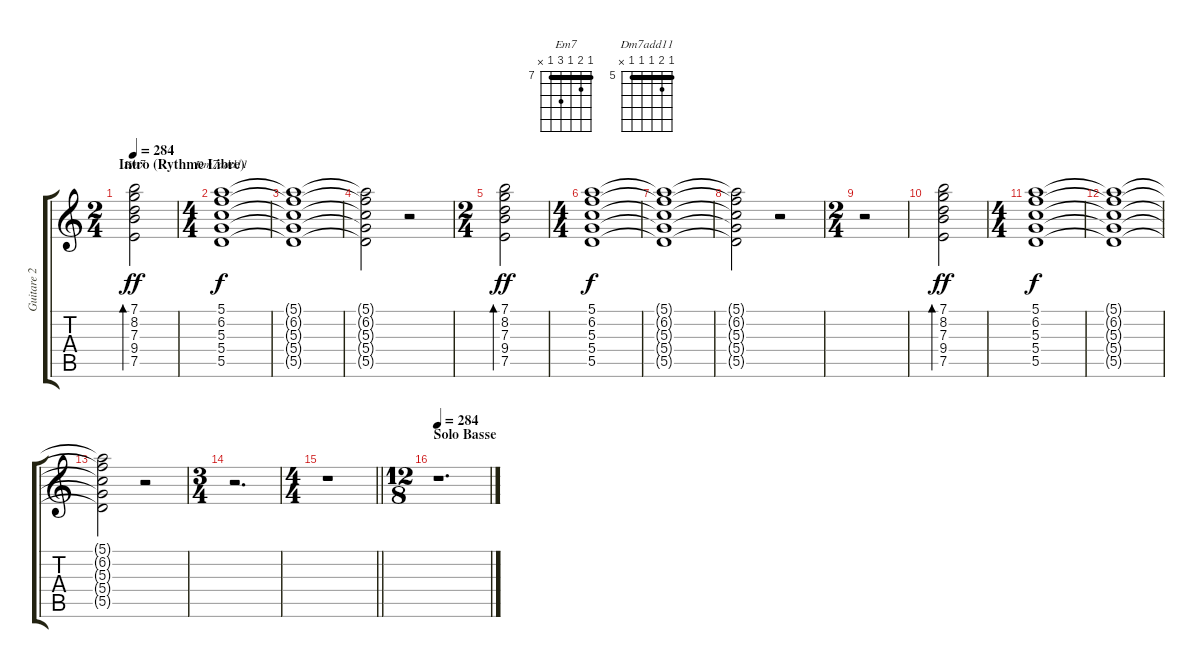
\track ("Guitare 2" "Guitare 2") {instrument acousticguitarnylon}
\staff {score tabs}
\tuning (E4 B3 G3 D3 A2 E2) {hide}
\chord ("Em7" 7 8 7 9 7 x) {firstfret 7 barre 7}
\chord ("Dm7add11" 5 6 5 5 5 x) {firstfret 5 barre 5}
\ts (2 4)
\section ("" "Intro (Rythme Libre)")
\tempo 284
\tempo 142
\tempo 284
\clef g2
\ks c
(7.1 8.2 7.3 9.4 7.5).2{bd 60 ch "Em7" dy ff volume 8 balance 8 instrument acousticguitarnylon} |
\ts (4 4)
(5.1 6.2 5.3 5.4 5.5).1{ch "Dm7add11" dy f} |
(5.1{t} 6.2{t} 5.3{t} 5.4{t} 5.5{t}).1 |
(5.1{t} 6.2{t} 5.3{t} 5.4{t} 5.5{t}).2 r.2 |
\ts (2 4)
(7.1 8.2 7.3 9.4 7.5).2{bd 60 dy ff} |
\ts (4 4)
(5.1 6.2 5.3 5.4 5.5).1{dy f} |
(5.1{t} 6.2{t} 5.3{t} 5.4{t} 5.5{t}).1 |
(5.1{t} 6.2{t} 5.3{t} 5.4{t} 5.5{t}).2 r.2 |
\ts (2 4)
r.2 |
(7.1 8.2 7.3 9.4 7.5).2{bd 60 dy ff} |
\ts (4 4)
(5.1 6.2 5.3 5.4 5.5).1{dy f} |
(5.1{t} 6.2{t} 5.3{t} 5.4{t} 5.5{t}).1 |
(5.1{t} 6.2{t} 5.3{t} 5.4{t} 5.5{t}).2 r.2 |
\ts (3 4)
r.2{d} |
\ts (4 4)
\barLineRight lightlight
r.1 |
\ts (12 8)
\section ("" "Solo Basse")
\tempo 284
r.1{d volume 7 balance 4 instrument acousticguitarnylon}
